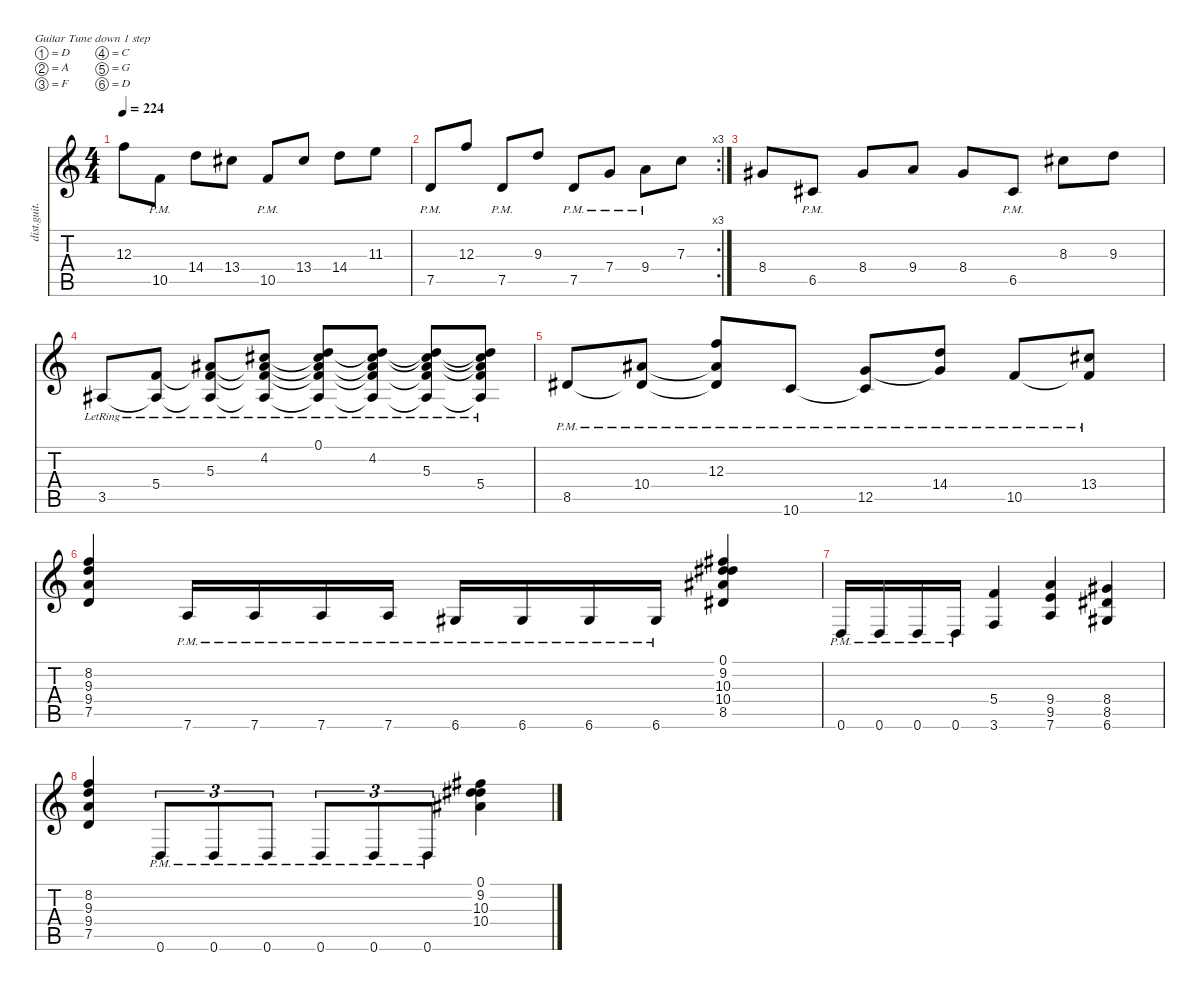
\defaultSystemsLayout 4
\hideDynamics
\bracketExtendMode nobrackets
\otherSystemsTrackNameOrientation horizontal
\track ("Christian Muenzner" "dist.guit.") {instrument distortionguitar}
\staff {score tabs}
\tuning (D4 A3 F3 C3 G2 D2)
\ts (4 4)
\tempo 224
\clef g2
\ks c
12.3.8{dy f beam Down} 10.5{pm}.8{beam Down} 14.4.8{beam Down} 13.4{acc #}.8{beam Down} 10.5{pm}.8{beam Up} 13.4{acc #}.8{beam Up} 14.4.8{beam Down} 11.3.8{beam Down} |
\rc 3
7.5{pm}.8{beam Up} 12.3.8{beam Up} 7.5{pm}.8{beam Up} 9.3.8{beam Up} 7.5{pm}.8{beam Up} 7.4{pm}.8{beam Up} 9.4{pm}.8{beam Down} 7.3.8{beam Down} |
8.4{acc #}.8{beam Up} 6.5{pm acc #}.8{beam Up} 8.4{acc #}.8{beam Up} 9.4.8{beam Up} 8.4{acc #}.8{beam Up} 6.5{pm acc #}.8{beam Up} 8.3{acc #}.8{beam Down} 9.3.8{beam Down} |
3.5{lr acc #}.8{beam Up} (5.4{lr} 3.5{lr t acc #}).8{beam Up} (5.3{lr acc #} 5.4{lr t} 3.5{lr t acc #}).8{beam Up} (4.2{lr acc #} 5.3{lr t acc #} 5.4{lr t} 3.5{lr t acc #}).8{beam Up} (0.1{lr} 4.2{lr t acc #} 5.3{lr t acc #} 5.4{lr t} 3.5{lr t acc #}).8{beam Up} (0.1{lr t} 4.2{lr acc #} 5.3{lr t acc #} 5.4{lr t} 3.5{lr t acc #}).8{beam Up} (0.1{lr t} 4.2{lr t acc #} 5.3{lr acc #} 5.4{lr t} 3.5{lr t acc #}).8{beam Up} (0.1{lr t} 4.2{lr t acc #} 5.3{lr t acc #} 5.4{lr} 3.5{lr t acc #}).8{beam Up} |
8.5{pm acc #}.8{beam Up} (10.4{pm acc #} 8.5{pm t acc #}).8{beam Up} (12.3{pm} 10.4{pm t acc #} 8.5{pm t acc #}).8{beam Up} 10.6{pm}.8{beam Up} (12.5{pm} 10.6{pm t}).8{beam Up} (14.4{pm} 12.5{pm t}).8{beam Up} 10.5{pm}.8{beam Up} (13.4{pm acc #} 10.5{pm t}).8{beam Up} |
(8.2 9.3 9.4 7.5).4{beam Up} 7.6{pm}.16{beam Up} 7.6{pm}.16{beam Up} 7.6{pm}.16{beam Up} 7.6{pm}.16{beam Up} 6.6{pm acc #}.16{beam Up} 6.6{pm acc #}.16{beam Up} 6.6{pm acc #}.16{beam Up} 6.6{pm acc #}.16{beam Up} (0.1 9.2{acc #} 10.3{acc #} 10.4{acc #} 8.5{acc #}).4{beam Up} |
0.6{pm}.16{beam Up} 0.6{pm}.16{beam Up} 0.6{pm}.16{beam Up} 0.6{pm}.16{beam Up} (5.4 3.6).4{beam Up} (9.4 9.5 7.6).4{beam Up} (8.4{acc #} 8.5{acc #} 6.6{acc #}).4{beam Up} |
(8.2 9.3 9.4 7.5).4{beam Up} 0.6{pm}.8{tu (3 2) beam Up} 0.6{pm}.8{tu (3 2) beam Up} 0.6{pm}.8{tu (3 2) beam Up} 0.6{pm}.8{tu (3 2) beam Up} 0.6{pm}.8{tu (3 2) beam Up} 0.6{pm}.8{tu (3 2) beam Up} (0.1 9.2{acc #} 10.3{acc #} 10.4{acc #}).4{beam Down}
